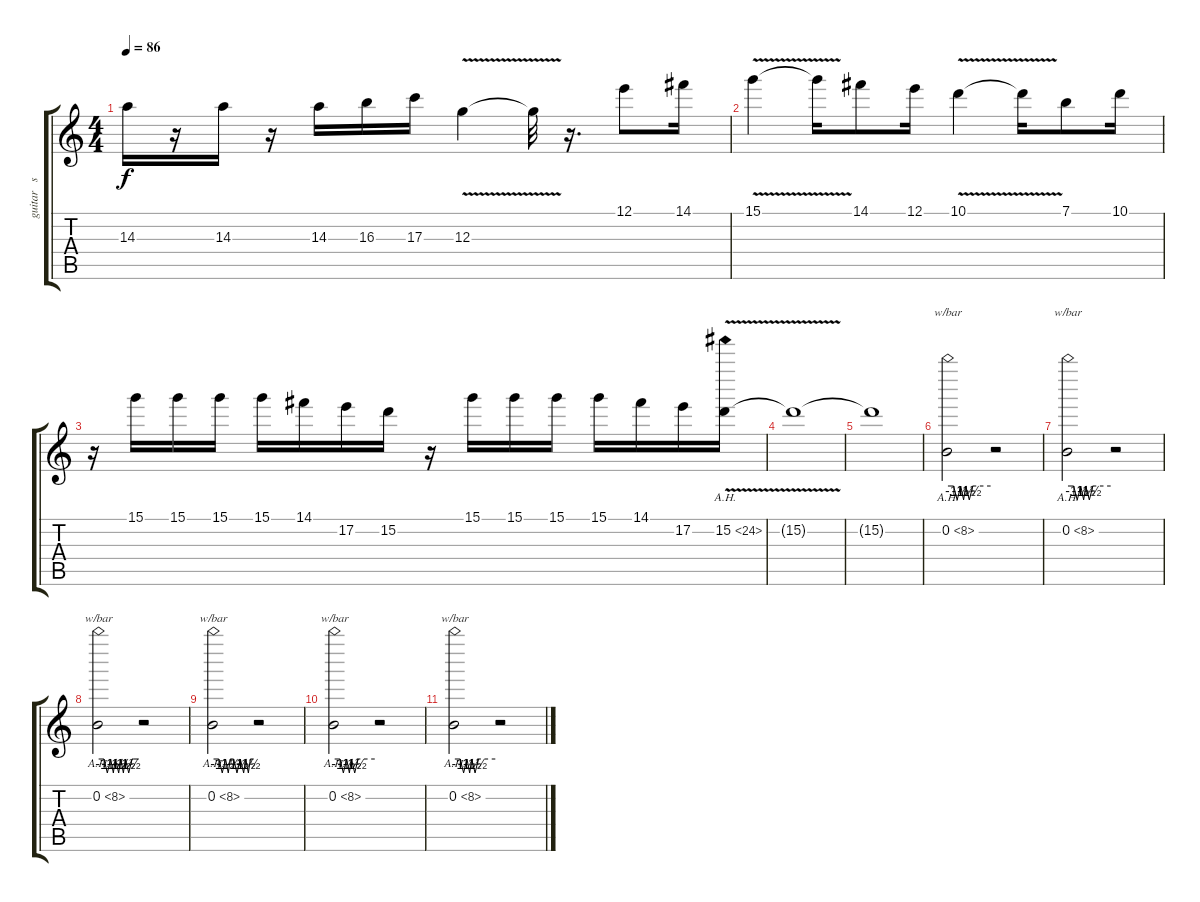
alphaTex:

\track ("guitar   solo   one" "guitar   s") {instrument overdrivenguitar}
\staff {score tabs}
\tuning (E4 B3 G3 D3 A2 E2) {hide}
\ts (4 4)
\tempo 86
\clef g2
\ks c
14.3.16{dy f} r.16 14.3.16 r.16 14.3.16 16.3.16 17.3.16 12.3{v}.4 12.3{t}.32 r.16{d} 12.1.8 14.1.16 |
15.1{v}.4 15.1{t}.16 14.1.8 12.1.16 10.1{v}.4 10.1{t}.16 7.1.8 10.1.16 |
r.16 15.1.16 15.1.16 15.1.16 15.1.16 14.1.16 17.2.16 15.2.16 r.16 15.1.16 15.1.16 15.1.16 15.1.16 14.1.16 17.2.16 15.2{ah 9 v}.16{volume 8} |
15.2{t}.1 |
15.2{t}.1 |
0.2{ah 8}.2{tbe (custom default 0 0 8 0 13 -6 18 0 22 -6 25 0 30 -6 35 0 60 0) volume 11} r.2 |
0.2{ah 8}.2{tbe (custom default 0 0 8 0 13 -6 18 0 22 -6 25 0 30 -6 35 0 60 0)} r.2 |
0.2{ah 8}.2{tbe (custom default 0 0 8 0 13 -6 18 0 22 -6 25 0 30 -6 33 0 37 -6 40 0 45 -6 50 0 52 0 60 0) volume 0} r.2 |
0.2{ah 8}.2{tbe (custom default 0 0 8 0 13 -6 18 0 22 -6 25 0 30 0 35 -6 40 0 45 -6 48 0 52 -6 55 0 60 0)} r.2 |
0.2{ah 8}.2{tbe (custom default 0 0 8 0 13 -6 18 0 22 -6 25 0 30 -6 35 0 60 0)} r.2 |
0.2{ah 8}.2{tbe (custom default 0 0 8 0 13 -6 18 0 22 -6 25 0 30 -6 35 0 60 0)} r.2
